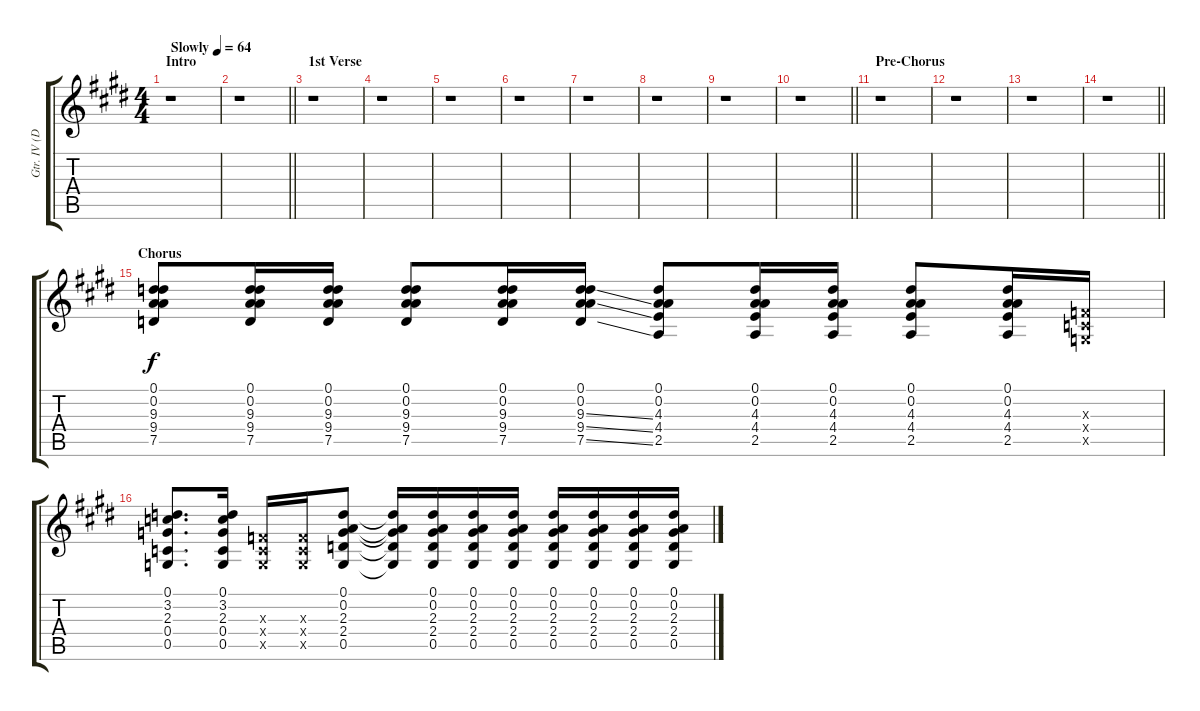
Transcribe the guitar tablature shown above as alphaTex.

\track ("Gtr. IV (Dist.)" "Gtr. IV (D") {instrument distortionguitar}
\staff {score tabs}
\tuning (D4 A3 F3 C3 G2 D2) {hide}
\ts (4 4)
\section ("" "Intro")
\tempo (64 "Slowly")
\clef g2
\ks e
r.1{dy f instrument distortionguitar} |
\barLineRight lightlight
r.1 |
\section ("" "1st Verse")
r.1 |
r.1 |
r.1 |
r.1 |
r.1 |
r.1 |
r.1 |
\barLineRight lightlight
r.1 |
\section ("" "Pre-Chorus")
r.1 |
r.1 |
r.1 |
\barLineRight lightlight
r.1 |
\section ("" "Chorus")
(0.1 0.2 9.3 9.4 7.5).8 (0.1 0.2 9.3 9.4 7.5).16 (0.1 0.2 9.3 9.4 7.5).16 (0.1 0.2 9.3 9.4 7.5).8 (0.1 0.2 9.3 9.4 7.5).16 (0.1 0.2 9.3{ss} 9.4{ss} 7.5{ss}).16 (0.1 0.2 4.3 4.4 2.5).8 (0.1 0.2 4.3 4.4 2.5).16 (0.1 0.2 4.3 4.4 2.5).16 (0.1 0.2 4.3 4.4 2.5).8 (0.1 0.2 4.3 4.4 2.5).16 (0.3{x} 0.4{x} 0.5{x}).16 |
(0.1 3.2 2.3 0.4 0.5).8{d} (0.1 3.2 2.3 0.4 0.5).16 (0.3{x} 0.4{x} 0.5{x}).16 (0.3{x} 0.4{x} 0.5{x}).16 (0.1 0.2 2.3 2.4 0.5).8 (0.1{t} 0.2{t} 2.3{t} 2.4{t} 0.5{t}).16 (0.1 0.2 2.3 2.4 0.5).16 (0.1 0.2 2.3 2.4 0.5).16 (0.1 0.2 2.3 2.4 0.5).16 (0.1 0.2 2.3 2.4 0.5).16 (0.1 0.2 2.3 2.4 0.5).16 (0.1 0.2 2.3 2.4 0.5).16 (0.1 0.2 2.3{ss} 2.4{ss} 0.5{ss}).16
